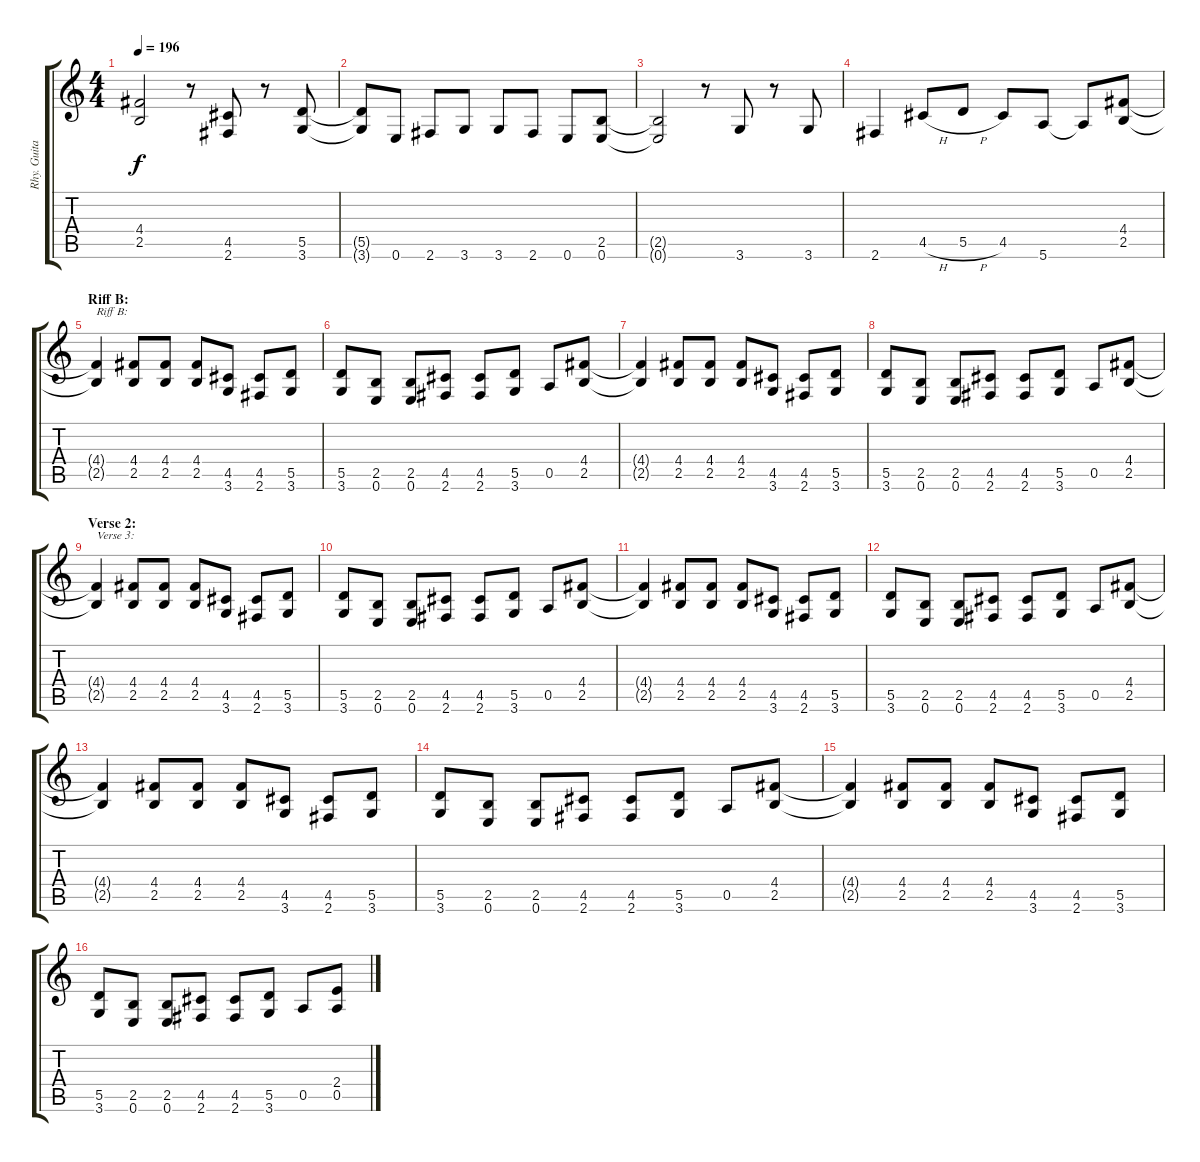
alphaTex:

\track ("Rhy. Guitar 2" "Rhy. Guita") {instrument distortionguitar}
\staff {score tabs}
\tuning (E4 B3 G3 D3 A2 E2) {hide}
\ts (4 4)
\tempo 196
\clef g2
\ks c
(4.4 2.5).2{dy f} r.8 (4.5 2.6).8 r.8 (5.5 3.6).8 |
(5.5{t} 3.6{t}).8 0.6.8 2.6.8 3.6.8 3.6.8 2.6.8 0.6.8 (2.5 0.6).8 |
(2.5{t} 0.6{t}).2 r.8 3.6.8 r.8 3.6.8 |
2.6.4 4.5{h}.8 5.5{h}.8 4.5.8 5.6.8 5.6{t}.8 (4.4 2.5).8 |
\section ("" "Riff B:")
(4.4{t} 2.5{t}).4{txt "Riff B:"} (4.4 2.5).8 (4.4 2.5).8 (4.4 2.5).8 (4.5 3.6).8 (4.5 2.6).8 (5.5 3.6).8 |
(5.5 3.6).8 (2.5 0.6).8 (2.5 0.6).8 (4.5 2.6).8 (4.5 2.6).8 (5.5 3.6).8 0.5.8 (4.4 2.5).8 |
(4.4{t} 2.5{t}).4 (4.4 2.5).8 (4.4 2.5).8 (4.4 2.5).8 (4.5 3.6).8 (4.5 2.6).8 (5.5 3.6).8 |
(5.5 3.6).8 (2.5 0.6).8 (2.5 0.6).8 (4.5 2.6).8 (4.5 2.6).8 (5.5 3.6).8 0.5.8 (4.4 2.5).8 |
\section ("" "Verse 2:")
(4.4{t} 2.5{t}).4{txt "Verse 3:"} (4.4 2.5).8 (4.4 2.5).8 (4.4 2.5).8 (4.5 3.6).8 (4.5 2.6).8 (5.5 3.6).8 |
(5.5 3.6).8 (2.5 0.6).8 (2.5 0.6).8 (4.5 2.6).8 (4.5 2.6).8 (5.5 3.6).8 0.5.8 (4.4 2.5).8 |
(4.4{t} 2.5{t}).4 (4.4 2.5).8 (4.4 2.5).8 (4.4 2.5).8 (4.5 3.6).8 (4.5 2.6).8 (5.5 3.6).8 |
(5.5 3.6).8 (2.5 0.6).8 (2.5 0.6).8 (4.5 2.6).8 (4.5 2.6).8 (5.5 3.6).8 0.5.8 (4.4 2.5).8 |
(4.4{t} 2.5{t}).4 (4.4 2.5).8 (4.4 2.5).8 (4.4 2.5).8 (4.5 3.6).8 (4.5 2.6).8 (5.5 3.6).8 |
(5.5 3.6).8 (2.5 0.6).8 (2.5 0.6).8 (4.5 2.6).8 (4.5 2.6).8 (5.5 3.6).8 0.5.8 (4.4 2.5).8 |
(4.4{t} 2.5{t}).4 (4.4 2.5).8 (4.4 2.5).8 (4.4 2.5).8 (4.5 3.6).8 (4.5 2.6).8 (5.5 3.6).8 |
(5.5 3.6).8 (2.5 0.6).8 (2.5 0.6).8 (4.5 2.6).8 (4.5 2.6).8 (5.5 3.6).8 0.5.8 (2.4 0.5).8
